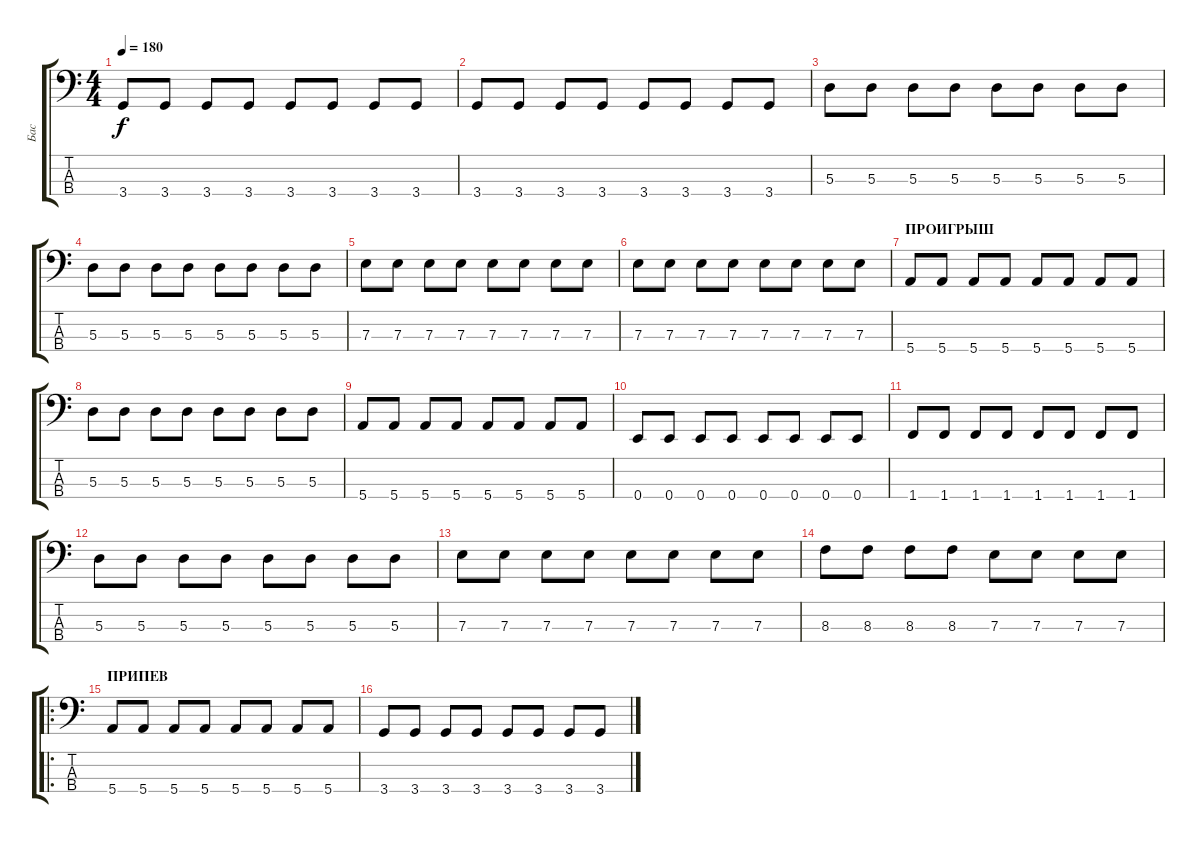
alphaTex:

\track ("Бас" "Бас") {instrument electricbasspick}
\staff {score tabs}
\tuning (G2 D2 A1 E1) {hide}
\ts (4 4)
\tempo 180
\clef f4
\ks c
3.4.8{dy f} 3.4.8 3.4.8 3.4.8 3.4.8 3.4.8 3.4.8 3.4.8 |
3.4.8 3.4.8 3.4.8 3.4.8 3.4.8 3.4.8 3.4.8 3.4.8 |
5.3.8 5.3.8 5.3.8 5.3.8 5.3.8 5.3.8 5.3.8 5.3.8 |
5.3.8 5.3.8 5.3.8 5.3.8 5.3.8 5.3.8 5.3.8 5.3.8 |
7.3.8 7.3.8 7.3.8 7.3.8 7.3.8 7.3.8 7.3.8 7.3.8 |
7.3.8 7.3.8 7.3.8 7.3.8 7.3.8 7.3.8 7.3.8 7.3.8 |
\section ("" "ПРОИГРЫШ")
5.4.8 5.4.8 5.4.8 5.4.8 5.4.8 5.4.8 5.4.8 5.4.8 |
5.3.8 5.3.8 5.3.8 5.3.8 5.3.8 5.3.8 5.3.8 5.3.8 |
5.4.8 5.4.8 5.4.8 5.4.8 5.4.8 5.4.8 5.4.8 5.4.8 |
0.4.8 0.4.8 0.4.8 0.4.8 0.4.8 0.4.8 0.4.8 0.4.8 |
1.4.8 1.4.8 1.4.8 1.4.8 1.4.8 1.4.8 1.4.8 1.4.8 |
5.3.8 5.3.8 5.3.8 5.3.8 5.3.8 5.3.8 5.3.8 5.3.8 |
7.3.8 7.3.8 7.3.8 7.3.8 7.3.8 7.3.8 7.3.8 7.3.8 |
8.3.8 8.3.8 8.3.8 8.3.8 7.3.8 7.3.8 7.3.8 7.3.8 |
\ro
\section ("" "ПРИПЕВ")
5.4.8 5.4.8 5.4.8 5.4.8 5.4.8 5.4.8 5.4.8 5.4.8 |
3.4.8 3.4.8 3.4.8 3.4.8 3.4.8 3.4.8 3.4.8 3.4.8
